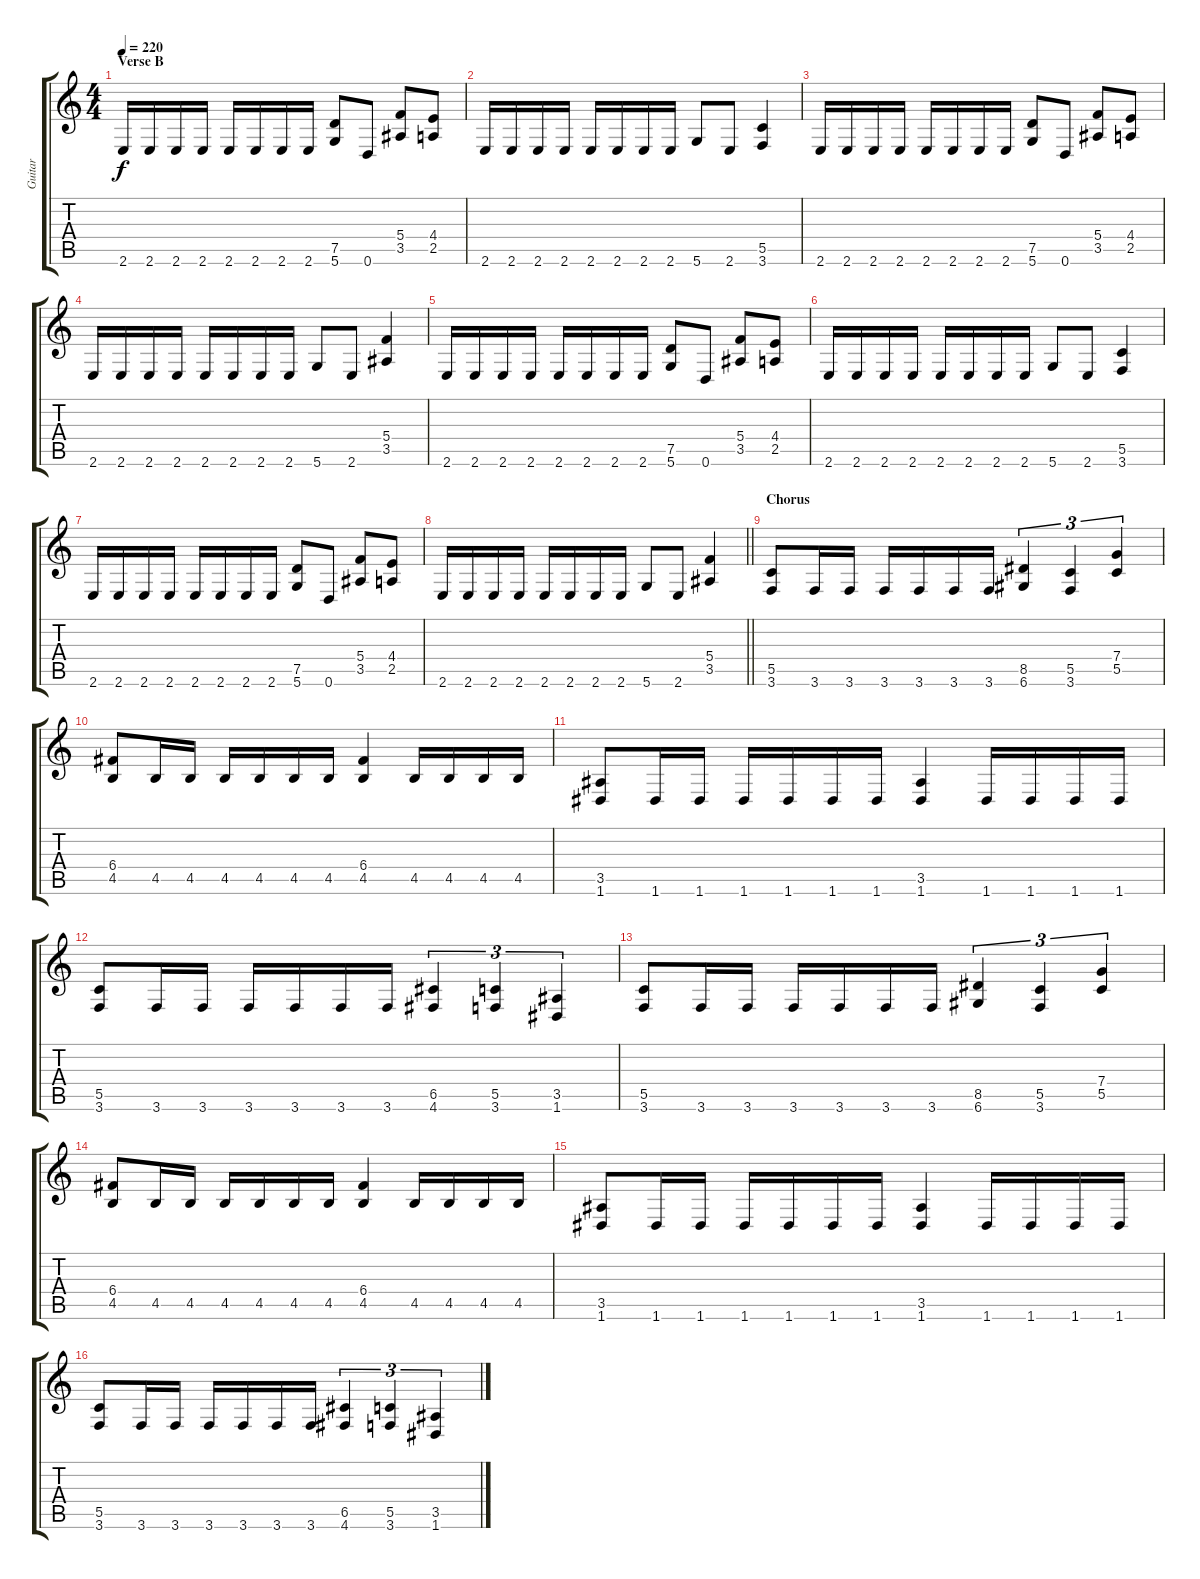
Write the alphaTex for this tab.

\track ("Guitar" "Guitar") {instrument distortionguitar}
\staff {score tabs}
\tuning (D4 A3 F3 C3 G2 D2) {hide}
\ts (4 4)
\section ("" "Verse B")
\tempo 220
\clef g2
\ks c
2.6.16{dy f} 2.6.16 2.6.16 2.6.16 2.6.16 2.6.16 2.6.16 2.6.16 (7.5 5.6).8 0.6.8 (5.4 3.5).8 (4.4 2.5).8 |
2.6.16 2.6.16 2.6.16 2.6.16 2.6.16 2.6.16 2.6.16 2.6.16 5.6.8 2.6.8 (5.5 3.6).4 |
2.6.16 2.6.16 2.6.16 2.6.16 2.6.16 2.6.16 2.6.16 2.6.16 (7.5 5.6).8 0.6.8 (5.4 3.5).8 (4.4 2.5).8 |
2.6.16 2.6.16 2.6.16 2.6.16 2.6.16 2.6.16 2.6.16 2.6.16 5.6.8 2.6.8 (5.4 3.5).4 |
2.6.16 2.6.16 2.6.16 2.6.16 2.6.16 2.6.16 2.6.16 2.6.16 (7.5 5.6).8 0.6.8 (5.4 3.5).8 (4.4 2.5).8 |
2.6.16 2.6.16 2.6.16 2.6.16 2.6.16 2.6.16 2.6.16 2.6.16 5.6.8 2.6.8 (5.5 3.6).4 |
2.6.16 2.6.16 2.6.16 2.6.16 2.6.16 2.6.16 2.6.16 2.6.16 (7.5 5.6).8 0.6.8 (5.4 3.5).8 (4.4 2.5).8 |
\barLineRight lightlight
2.6.16 2.6.16 2.6.16 2.6.16 2.6.16 2.6.16 2.6.16 2.6.16 5.6.8 2.6.8 (5.4 3.5).4 |
\section ("" "Chorus")
(5.5 3.6).8 3.6.16 3.6.16 3.6.16 3.6.16 3.6.16 3.6.16 (8.5 6.6).4{tu (3 2)} (5.5 3.6).4{tu (3 2)} (7.4 5.5).4{tu (3 2)} |
(6.4 4.5).8 4.5.16 4.5.16 4.5.16 4.5.16 4.5.16 4.5.16 (6.4 4.5).4 4.5.16 4.5.16 4.5.16 4.5.16 |
(3.5 1.6).8 1.6.16 1.6.16 1.6.16 1.6.16 1.6.16 1.6.16 (3.5 1.6).4 1.6.16 1.6.16 1.6.16 1.6.16 |
(5.5 3.6).8 3.6.16 3.6.16 3.6.16 3.6.16 3.6.16 3.6.16 (6.5 4.6).4{tu (3 2)} (5.5 3.6).4{tu (3 2)} (3.5 1.6).4{tu (3 2)} |
(5.5 3.6).8 3.6.16 3.6.16 3.6.16 3.6.16 3.6.16 3.6.16 (8.5 6.6).4{tu (3 2)} (5.5 3.6).4{tu (3 2)} (7.4 5.5).4{tu (3 2)} |
(6.4 4.5).8 4.5.16 4.5.16 4.5.16 4.5.16 4.5.16 4.5.16 (6.4 4.5).4 4.5.16 4.5.16 4.5.16 4.5.16 |
(3.5 1.6).8 1.6.16 1.6.16 1.6.16 1.6.16 1.6.16 1.6.16 (3.5 1.6).4 1.6.16 1.6.16 1.6.16 1.6.16 |
(5.5 3.6).8 3.6.16 3.6.16 3.6.16 3.6.16 3.6.16 3.6.16 (6.5 4.6).4{tu (3 2)} (5.5 3.6).4{tu (3 2)} (3.5 1.6).4{tu (3 2)}
